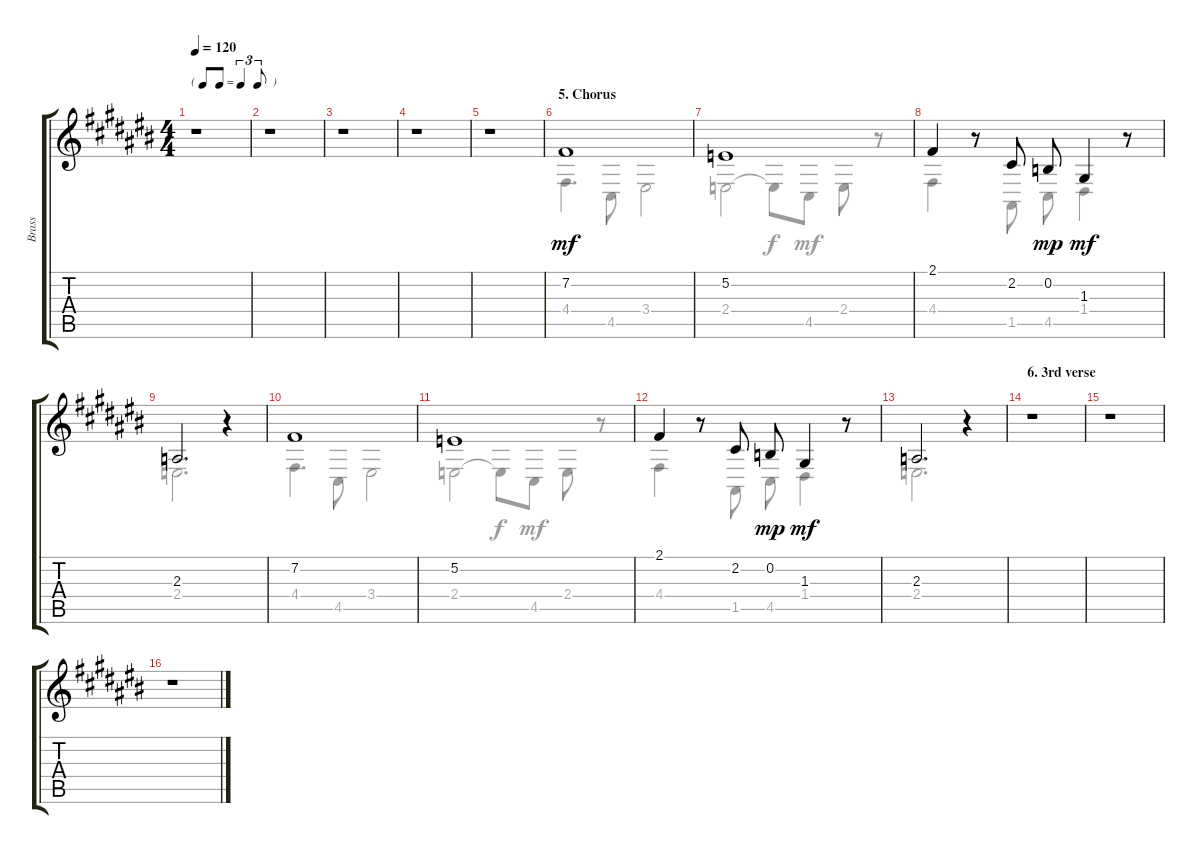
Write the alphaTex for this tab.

\track ("Brass" "Brass") {mute instrument trombone}
\staff {score tabs}
\tuning (E4 B3 G3 D3 A2 E2) {hide}
\voice
\ts (4 4)
\tf triplet8th
\tempo 120
\clef g2
\ks c#
r.1{dy mf} |
r.1 |
r.1 |
r.1 |
r.1 |
\section ("" "5. Chorus")
7.2.1 |
5.2.1 |
2.1.4 r.8 2.2.8 0.2.8{dy mp} 1.3.4{dy mf} r.8 |
2.3.2{d} r.4 |
7.2.1 |
5.2.1 |
2.1.4 r.8 2.2.8 0.2.8{dy mp} 1.3.4{dy mf} r.8 |
2.3.2{d} r.4 |
\section ("" "6. 3rd verse")
r.1 |
r.1 |
r.1
\voice
\clef g2
\ottava regular
\simile none
\ks c#
|
|
|
|
|
4.4.4{d} 4.5.8 3.4.2 |
2.4.2 2.4{t}.8{dy f} 4.5.8{dy mf} 2.4.8 r.8 |
4.4.4 r.8 1.5.8 4.5.8 1.4.4 r.8 |
2.4.2{d} r.4 |
4.4.4{d} 4.5.8 3.4.2 |
2.4.2 2.4{t}.8{dy f} 4.5.8{dy mf} 2.4.8 r.8 |
4.4.4 r.8 1.5.8 4.5.8 1.4.4 r.8 |
2.4.2{d} r.4 |
|
|
